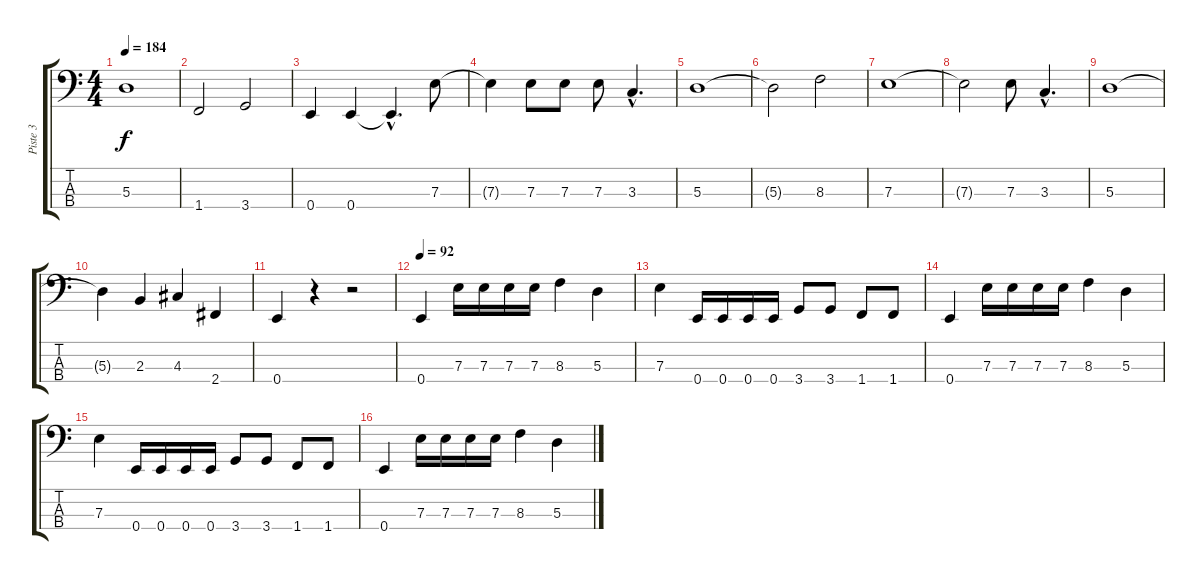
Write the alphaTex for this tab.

\track ("Piste 3" "Piste 3") {instrument slapbass2}
\staff {score tabs}
\tuning (G2 D2 A1 E1) {hide}
\ts (4 4)
\tempo 184
\clef f4
\ks c
5.3.1{dy f} |
1.4.2 3.4.2 |
0.4.4 0.4.4 0.4{hac t}.4{d} 7.3.8 |
7.3{t}.4 7.3.8 7.3.8 7.3.8 3.3{hac}.4{d} |
5.3.1 |
5.3{t}.2 8.3.2 |
7.3.1 |
7.3{t}.2 7.3.8 3.3{hac}.4{d} |
5.3.1 |
5.3{t}.4 2.3.4 4.3.4 2.4.4 |
0.4.4 r.4 r.2 |
\tempo 92
0.4.4 7.3.16 7.3.16 7.3.16 7.3.16 8.3.4 5.3.4 |
7.3.4 0.4.16 0.4.16 0.4.16 0.4.16 3.4.8 3.4.8 1.4.8 1.4.8 |
0.4.4 7.3.16 7.3.16 7.3.16 7.3.16 8.3.4 5.3.4 |
7.3.4 0.4.16 0.4.16 0.4.16 0.4.16 3.4.8 3.4.8 1.4.8 1.4.8 |
0.4.4 7.3.16 7.3.16 7.3.16 7.3.16 8.3.4 5.3.4
